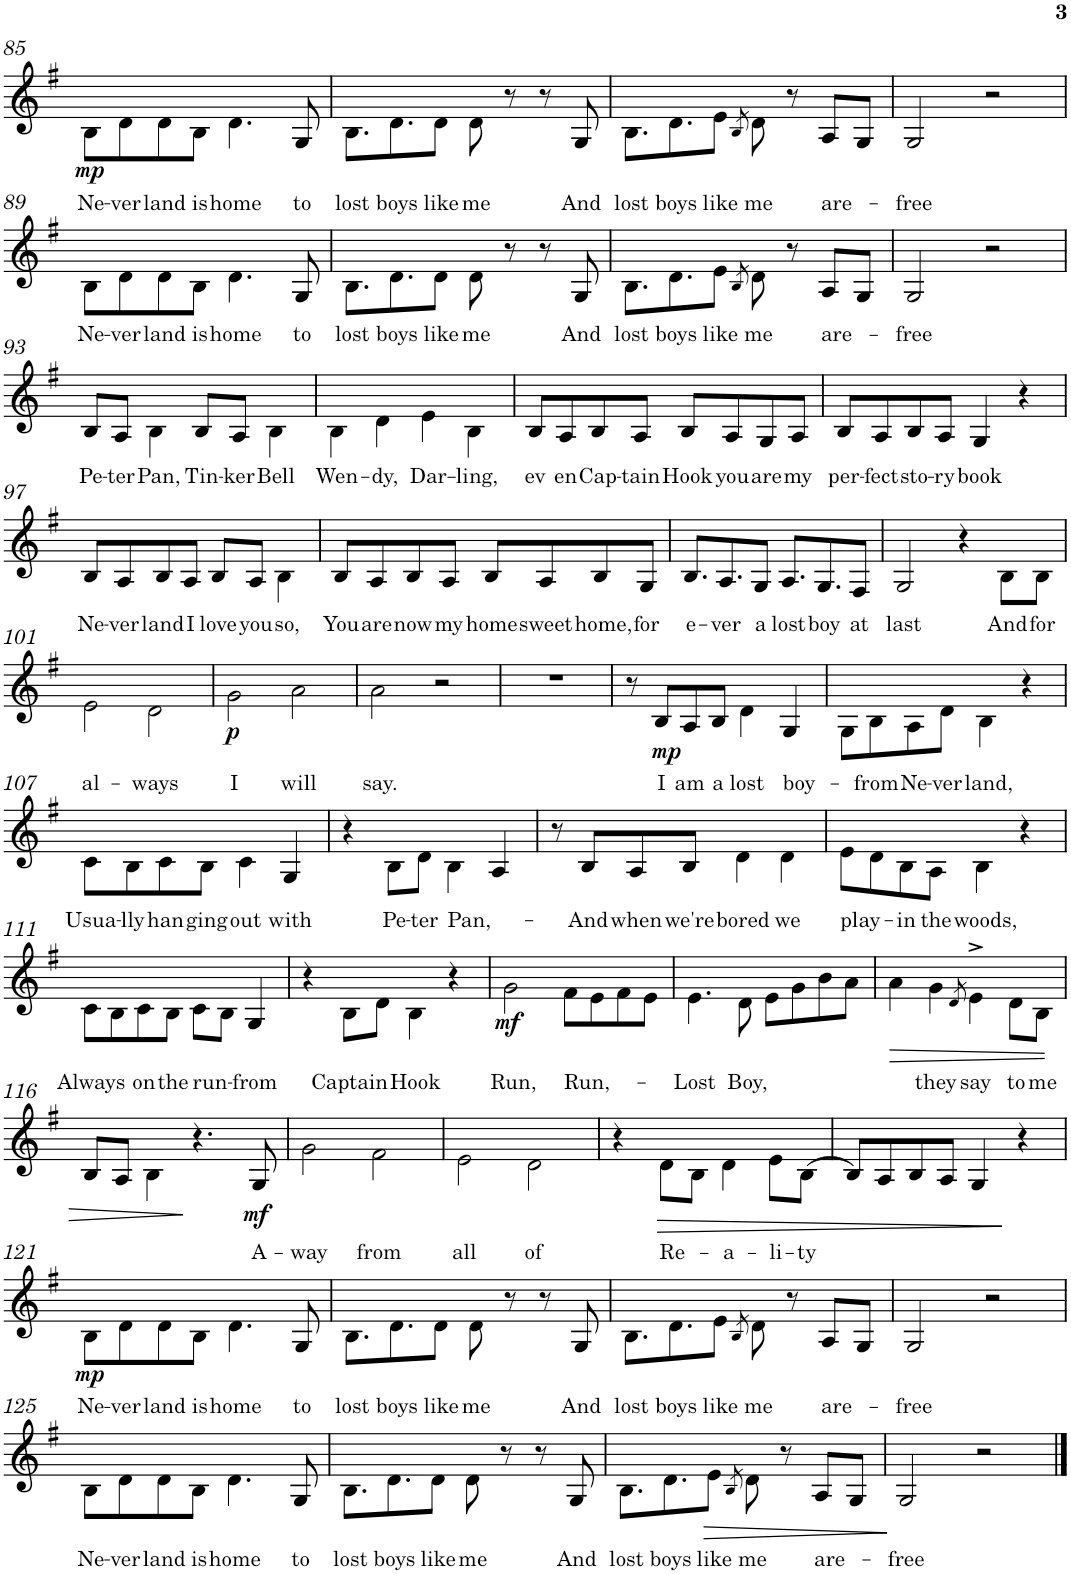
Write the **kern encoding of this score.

**kern	**text	**dynam
*part1	*part1	*part1
*staff1	*staff1	*staff1
*I"Piano	*	*
*I'Pno.	*	*
!!LO:PB:g=z
*clefG2	*	*
*k[f#]	*	*
*M2/2	*	*
*met(c|)	*	*
=85	=85	=85
!	!LO:LY:b	!LO:DY:b
8B\L	Ne-	mp
!	!LO:LY:b	!
8d\	ver	.
!	!LO:LY:b	!
8d\	land	.
!	!LO:LY:b	!
8B\J	is	.
!	!LO:LY:b	!
4.d\	home	.
!	!LO:LY:b	!
8G/	to	.
=86	=86	=86
!	!LO:LY:b	!
8.B\L	lost	.
!	!LO:LY:b	!
8.d\	boys	.
!	!LO:LY:b	!
8d\J	like	.
!	!LO:LY:b	!
8d\	me	.
8r	.	.
8r	.	.
!	!LO:LY:b	!
8G/	And	.
=87	=87	=87
!	!LO:LY:b	!
8.B\L	lost	.
!	!LO:LY:b	!
8.d\	boys	.
!	!LO:LY:b	!
8e\J	like	.
8qB/	.	.
!	!LO:LY:b	!
8d\	me	.
8r	.	.
!	!LO:LY:b	!
8A/L	are-	.
8G/J	.	.
=88	=88	=88
!	!LO:LY:b	!
2G/	free	.
2r	.	.
!!LO:LB:g=z
=89	=89	=89
!	!LO:LY:b	!
8B\L	Ne-	.
!	!LO:LY:b	!
8d\	ver	.
!	!LO:LY:b	!
8d\	land	.
!	!LO:LY:b	!
8B\J	is	.
!	!LO:LY:b	!
4.d\	home	.
!	!LO:LY:b	!
8G/	to	.
=90	=90	=90
!	!LO:LY:b	!
8.B\L	lost	.
!	!LO:LY:b	!
8.d\	boys	.
!	!LO:LY:b	!
8d\J	like	.
!	!LO:LY:b	!
8d\	me	.
8r	.	.
8r	.	.
!	!LO:LY:b	!
8G/	And	.
=91	=91	=91
!	!LO:LY:b	!
8.B\L	lost	.
!	!LO:LY:b	!
8.d\	boys	.
!	!LO:LY:b	!
8e\J	like	.
8qB/	.	.
!	!LO:LY:b	!
8d\	me	.
8r	.	.
!	!LO:LY:b	!
8A/L	are-	.
8G/J	.	.
=92	=92	=92
!	!LO:LY:b	!
2G/	free	.
2r	.	.
!!LO:LB:g=z
=93	=93	=93
!	!LO:LY:b	!
8B/L	Pe-	.
!	!LO:LY:b	!
8A/J	ter	.
!	!LO:LY:b	!
4B\	Pan,	.
!	!LO:LY:b	!
8B/L	Tin-	.
!	!LO:LY:b	!
8A/J	ker	.
!	!LO:LY:b	!
4B\	Bell	.
=94	=94	=94
!	!LO:LY:b	!
4B\	Wen-	.
!	!LO:LY:b	!
4d\	dy,	.
!	!LO:LY:b	!
4e\	Dar-	.
!	!LO:LY:b	!
4B\	ling,	.
=95	=95	=95
!	!LO:LY:b	!
8B/L	ev	.
!	!LO:LY:b	!
8A/	en	.
!	!LO:LY:b	!
8B/	Cap-	.
!	!LO:LY:b	!
8A/J	tain	.
!	!LO:LY:b	!
8B/L	Hook	.
!	!LO:LY:b	!
8A/	you	.
!	!LO:LY:b	!
8G/	are	.
!	!LO:LY:b	!
8A/J	my	.
=96	=96	=96
!	!LO:LY:b	!
8B/L	per-	.
!	!LO:LY:b	!
8A/	fect	.
!	!LO:LY:b	!
8B/	sto-	.
!	!LO:LY:b	!
8A/J	ry	.
!	!LO:LY:b	!
4G/	book	.
4r	.	.
!!LO:LB:g=z
=97	=97	=97
!	!LO:LY:b	!
8B/L	Ne-	.
!	!LO:LY:b	!
8A/	ver	.
!	!LO:LY:b	!
8B/	land	.
!	!LO:LY:b	!
8A/J	I	.
!	!LO:LY:b	!
8B/L	love	.
!	!LO:LY:b	!
8A/J	you	.
!	!LO:LY:b	!
4B\	so,	.
=98	=98	=98
!	!LO:LY:b	!
8B/L	You	.
!	!LO:LY:b	!
8A/	are	.
!	!LO:LY:b	!
8B/	now	.
!	!LO:LY:b	!
8A/J	my	.
!	!LO:LY:b	!
8B/L	home	.
!	!LO:LY:b	!
8A/	sweet	.
!	!LO:LY:b	!
8B/	home,	.
!	!LO:LY:b	!
8G/J	for	.
=99	=99	=99
!	!LO:LY:b	!
8.B/L	e-	.
!	!LO:LY:b	!
8.A/	ver	.
!	!LO:LY:b	!
8G/J	a	.
!	!LO:LY:b	!
8.A/L	lost	.
!	!LO:LY:b	!
8.G/	boy	.
!	!LO:LY:b	!
8F#/J	at	.
=100	=100	=100
!	!LO:LY:b	!
2G/	last	.
4r	.	.
!	!LO:LY:b	!
8B\L	And	.
!	!LO:LY:b	!
8B\J	for	.
!!LO:LB:g=z
=101	=101	=101
!	!LO:LY:b	!
2e\	al-	.
!	!LO:LY:b	!
2d\	ways	.
=102	=102	=102
!	!LO:LY:b	!LO:DY:b
2g\	I	p
!	!LO:LY:b	!
2a\	will	.
=103	=103	=103
!	!LO:LY:b	!
2a\	say.	.
2r	.	.
=104	=104	=104
1r	.	.
=105	=105	=105
8r	.	.
!	!LO:LY:b	!LO:DY:b
8B/L	I	mp
!	!LO:LY:b	!
8A/	am	.
!	!LO:LY:b	!
8B/J	a	.
!	!LO:LY:b	!
4d\	lost	.
!	!LO:LY:b	!
4G/	boy-	.
=106	=106	=106
8G\L	.	.
!	!LO:LY:b	!
8B\	from	.
!	!LO:LY:b	!
8A\	Ne-	.
!	!LO:LY:b	!
8d\J	ver	.
!	!LO:LY:b	!
4B\	land,	.
4r	.	.
!!LO:LB:g=z
=107	=107	=107
!	!LO:LY:b	!
8c\L	Usua-	.
!	!LO:LY:b	!
8B\	lly	.
!	!LO:LY:b	!
8c\	han	.
!	!LO:LY:b	!
8B\J	ging	.
!	!LO:LY:b	!
4c\	out	.
!	!LO:LY:b	!
4G/	with	.
=108	=108	=108
4r	.	.
!	!LO:LY:b	!
8B\L	Pe-	.
!	!LO:LY:b	!
8d\J	ter	.
!	!LO:LY:b	!
4B\	Pan,-	.
4A/	.	.
=109	=109	=109
8r	.	.
!	!LO:LY:b	!
8B/L	And	.
!	!LO:LY:b	!
8A/	when	.
!	!LO:LY:b	!
8B/J	we're	.
!	!LO:LY:b	!
4d\	bored	.
!	!LO:LY:b	!
4d\	we	.
=110	=110	=110
!	!LO:LY:b	!
8e\L	play-	.
8d\	.	.
!	!LO:LY:b	!
8B\	in	.
!	!LO:LY:b	!
8A\J	the	.
!	!LO:LY:b	!
4B\	woods,	.
4r	.	.
!!LO:LB:g=z
=111	=111	=111
!	!LO:LY:b	!
8c\L	Always	.
8B\	.	.
!	!LO:LY:b	!
8c\	on	.
!	!LO:LY:b	!
8B\J	the	.
!	!LO:LY:b	!
8c\L	run-	.
8B\J	.	.
!	!LO:LY:b	!
4G/	from	.
=112	=112	=112
4r	.	.
!	!LO:LY:b	!
8B\L	Captain	.
8d\J	.	.
!	!LO:LY:b	!
4B\	Hook	.
4r	.	.
=113	=113	=113
!	!LO:LY:b	!LO:DY:b
2g\	Run,	mf
!	!LO:LY:b	!
8f#\L	Run,-	.
8e\	.	.
8f#\	.	.
8e\J	.	.
=114	=114	=114
!	!LO:LY:b	!
4.e\	Lost	.
!	!LO:LY:b	!
8d\	Boy,	.
8e\L	.	.
8g\	.	.
8b\	.	.
8a\J	.	.
=115	=115	=115
!	!	!LO:HP:b
4a\	.	>
!	!LO:LY:b	!
4g\	they	.
8qd/	.	.
!	!LO:LY:b	!
4e^\	say	.
!	!LO:LY:b	!
8d\L	to	.
!	!LO:LY:b	!
8B\J	me	.
!!LO:LB:g=z
=116	=116	=116
8B/L	.	.
8A/J	.	.
4B\	.	.
4.r	.	]
!	!LO:LY:b	!LO:DY:b
8G/	A-	mf
=117	=117	=117
!	!LO:LY:b	!
2g\	-way	.
!	!LO:LY:b	!
2f#\	from	.
=118	=118	=118
!	!LO:LY:b	!
2e\	all	.
!	!LO:LY:b	!
2d\	of	.
=119	=119	=119
4r	.	.
!	!LO:LY:b	!LO:HP:b
8d\L	Re-	>
8B\J	.	.
!	!LO:LY:b	!
4d\	a-	.
!	!LO:LY:b	!
8e\L	li-	.
!	!LO:LY:b	!
(>8B\J	ty	.
=120	=120	=120
8B/L)	.	.
8A/	.	.
8B/	.	.
8A/J	.	.
4G/	.	.
4r	.	]
!!LO:LB:g=z
=121	=121	=121
!	!LO:LY:b	!LO:DY:b
8B\L	Ne-	mp
!	!LO:LY:b	!
8d\	ver	.
!	!LO:LY:b	!
8d\	land	.
!	!LO:LY:b	!
8B\J	is	.
!	!LO:LY:b	!
4.d\	home	.
!	!LO:LY:b	!
8G/	to	.
=122	=122	=122
!	!LO:LY:b	!
8.B\L	lost	.
!	!LO:LY:b	!
8.d\	boys	.
!	!LO:LY:b	!
8d\J	like	.
!	!LO:LY:b	!
8d\	me	.
8r	.	.
8r	.	.
!	!LO:LY:b	!
8G/	And	.
=123	=123	=123
!	!LO:LY:b	!
8.B\L	lost	.
!	!LO:LY:b	!
8.d\	boys	.
!	!LO:LY:b	!
8e\J	like	.
8qB/	.	.
!	!LO:LY:b	!
8d\	me	.
8r	.	.
!	!LO:LY:b	!
8A/L	are-	.
8G/J	.	.
=124	=124	=124
!	!LO:LY:b	!
2G/	free	.
2r	.	.
!!LO:LB:g=z
=125	=125	=125
!	!LO:LY:b	!
8B\L	Ne-	.
!	!LO:LY:b	!
8d\	ver	.
!	!LO:LY:b	!
8d\	land	.
!	!LO:LY:b	!
8B\J	is	.
!	!LO:LY:b	!
4.d\	home	.
!	!LO:LY:b	!
8G/	to	.
=126	=126	=126
!	!LO:LY:b	!
8.B\L	lost	.
!	!LO:LY:b	!
8.d\	boys	.
!	!LO:LY:b	!
8d\J	like	.
!	!LO:LY:b	!
8d\	me	.
8r	.	.
8r	.	.
!	!LO:LY:b	!
8G/	And	.
=127	=127	=127
!	!LO:LY:b	!
8.B\L	lost	.
!	!LO:LY:b	!
8.d\	boys	.
!	!LO:LY:b	!LO:HP:b
8e\J	like	>
8qB/	.	.
!	!LO:LY:b	!
8d\	me	.
8r	.	.
!	!LO:LY:b	!
8A/L	are-	.
8G/J	.	.
=128	=128	=128
!	!LO:LY:b	!
2G/	free	.
2r	.	]
==	==	==
*-	*-	*-
